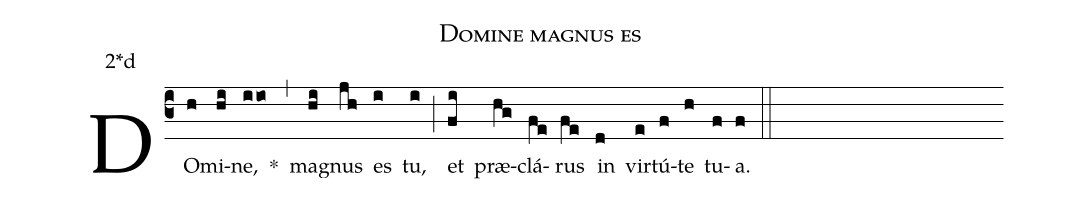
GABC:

name: Domine magnus es;
office-part: Laudes Ant 2;
mode: 2;
annotation: 2*d;
%%
(c3)
DO(h)mi(hi)ne,(iio) *(,)
ma(hi)gnus(jh) es(i) tu,(i) (;)
et(fi) præ(hg)clá(fe)rus(fe) in(d) vir(e)tú(f)te(h) tu(f)a.(f) (::)
